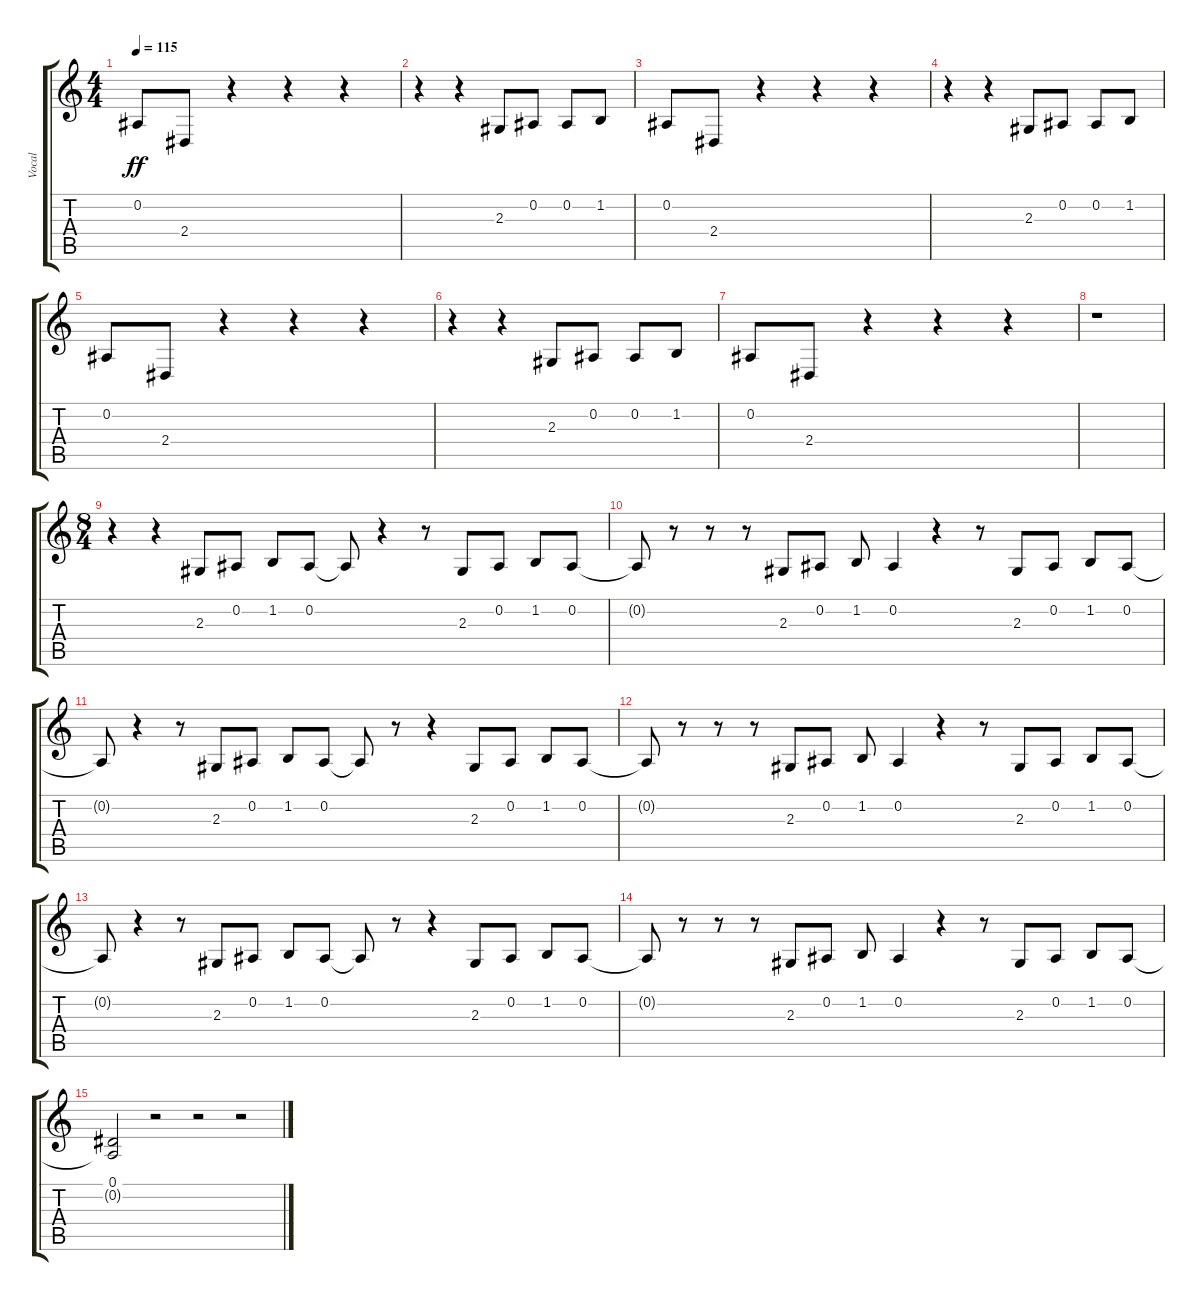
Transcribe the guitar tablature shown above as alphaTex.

\track ("Vocal" "Vocal") {instrument tenorsax}
\staff {score tabs}
\tuning (Eb4 Bb3 Gb3 Db3 Ab2 Eb2) {hide}
\ts (4 4)
\tempo 115
\clef g2
\ks c
0.2.8{dy ff} 2.4.8 r.4 r.4 r.4 |
r.4 r.4 2.3.8 0.2.8 0.2.8 1.2.8 |
0.2.8 2.4.8 r.4 r.4 r.4 |
r.4 r.4 2.3.8 0.2.8 0.2.8 1.2.8 |
0.2.8 2.4.8 r.4 r.4 r.4 |
r.4 r.4 2.3.8 0.2.8 0.2.8 1.2.8 |
0.2.8 2.4.8 r.4 r.4 r.4 |
r.1 |
\ts (8 4)
r.4 r.4 2.3.8 0.2.8 1.2.8 0.2.8 0.2{t}.8 r.4 r.8 2.3.8 0.2.8 1.2.8 0.2.8 |
0.2{t}.8 r.8 r.8 r.8 2.3.8 0.2.8 1.2.8 0.2.4 r.4 r.8 2.3.8 0.2.8 1.2.8 0.2.8 |
0.2{t}.8 r.4 r.8 2.3.8 0.2.8 1.2.8 0.2.8 0.2{t}.8 r.8 r.4 2.3.8 0.2.8 1.2.8 0.2.8 |
0.2{t}.8 r.8 r.8 r.8 2.3.8 0.2.8 1.2.8 0.2.4 r.4 r.8 2.3.8 0.2.8 1.2.8 0.2.8 |
0.2{t}.8 r.4 r.8 2.3.8 0.2.8 1.2.8 0.2.8 0.2{t}.8 r.8 r.4 2.3.8 0.2.8 1.2.8 0.2.8 |
0.2{t}.8 r.8 r.8 r.8 2.3.8 0.2.8 1.2.8 0.2.4 r.4 r.8 2.3.8 0.2.8 1.2.8 0.2.8 |
(0.1 0.2{t}).2 r.2 r.2 r.2
